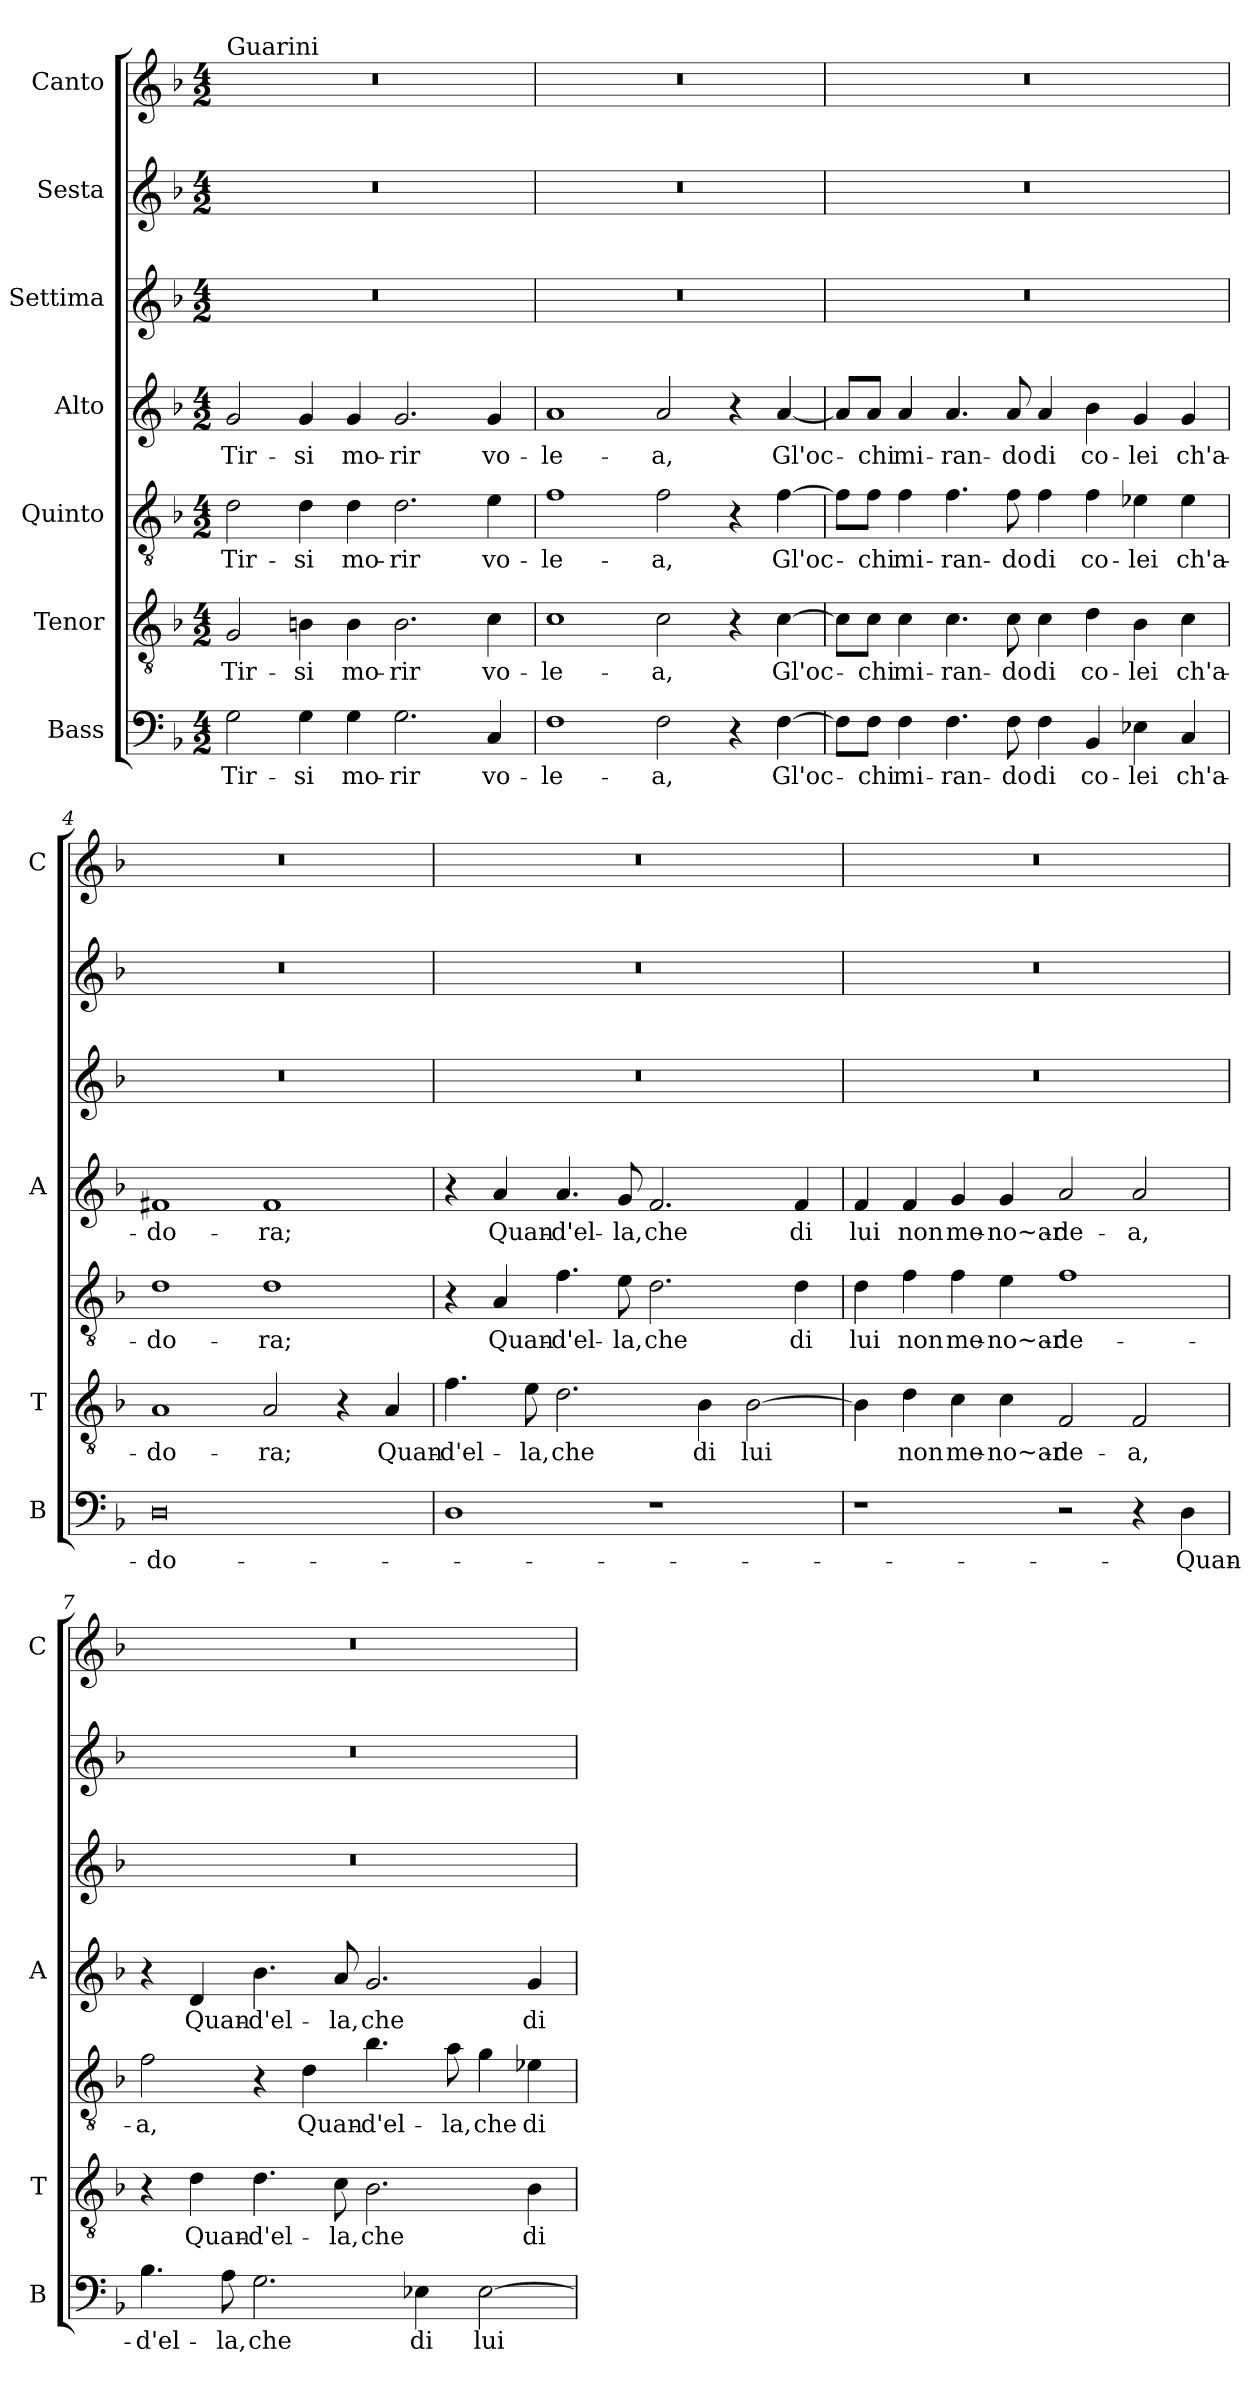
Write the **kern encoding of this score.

**kern	**text	**kern	**text	**kern	**text	**kern	**text	**kern	**kern	**kern
*part7	*part7	*part6	*part6	*part5	*part5	*part4	*part4	*part3	*part2	*part1
*staff7	*staff7	*staff6	*staff6	*staff5	*staff5	*staff4	*staff4	*staff3	*staff2	*staff1
*I"Bass	*	*I"Tenor	*	*I"Quinto	*	*I"Alto	*	*I"Settima	*I"Sesta	*I"Canto
*I'B	*	*I'T	*	*	*	*I'A	*	*	*	*I'C
*clefF4	*	*clefGv2	*	*clefGv2	*	*clefG2	*	*clefG2	*clefG2	*clefG2
*k[b-]	*	*k[b-]	*	*k[b-]	*	*k[b-]	*	*k[b-]	*k[b-]	*k[b-]
*F:	*	*F:	*	*F:	*	*F:	*	*F:	*F:	*F:
*M4/2	*	*M4/2	*	*M4/2	*	*M4/2	*	*M4/2	*M4/2	*M4/2
=1	=1	=1	=1	=1	=1	=1	=1	=1	=1	=1
!	!	!	!	!	!	!	!	!	!	!LO:TX:a:t=Guarini
2G\	Tir-	2G/	Tir-	2d\	Tir-	2g/	Tir-	0r	0r	0r
4G\	-si	4Bn\	-si	4d\	-si	4g/	-si	.	.	.
4G\	mo-	4B\	mo-	4d\	mo-	4g/	mo-	.	.	.
2.G\	-rir	2.B\	-rir	2.d\	-rir	2.g/	-rir	.	.	.
4C/	vo-	4c\	vo-	4e\	vo-	4g/	vo-	.	.	.
=2	=2	=2	=2	=2	=2	=2	=2	=2	=2	=2
1F	-le-	1c	-le-	1f	-le-	1a	-le-	0r	0r	0r
2F\	-a,	2c\	-a,	2f\	-a,	2a/	-a,	.	.	.
4r	.	4r	.	4r	.	4r	.	.	.	.
[4F\	Gl'oc-	[4c\	Gl'oc-	[4f\	Gl'oc-	[4a/	Gl'oc-	.	.	.
=3	=3	=3	=3	=3	=3	=3	=3	=3	=3	=3
8F\L]	.	8c\L]	.	8f\L]	.	8a/L]	.	0r	0r	0r
8F\J	-chi	8c\J	-chi	8f\J	-chi	8a/J	-chi	.	.	.
4F\	mi-	4c\	mi-	4f\	mi-	4a/	mi-	.	.	.
4.F\	-ran-	4.c\	-ran-	4.f\	-ran-	4.a/	-ran-	.	.	.
8F\	-do	8c\	-do	8f\	-do	8a/	-do	.	.	.
4F\	di	4c\	di	4f\	di	4a/	di	.	.	.
4BB-/	co-	4d\	co-	4f\	co-	4b-\	co-	.	.	.
4E-X\	-lei	4B-\	-lei	4e-X\	-lei	4g/	-lei	.	.	.
4C/	ch'a-	4c\	ch'a-	4e-\	ch'a-	4g/	ch'a-	.	.	.
!!LO:LB:g=z
=4	=4	=4	=4	=4	=4	=4	=4	=4	=4	=4
0D	-do-	1A	-do-	1d	-do-	1f#X	-do-	0r	0r	0r
.	.	2A/	-ra;	1d	-ra;	1f#	-ra;	.	.	.
.	.	4r	.	.	.	.	.	.	.	.
.	.	4A/	Quan-	.	.	.	.	.	.	.
=5	=5	=5	=5	=5	=5	=5	=5	=5	=5	=5
1D	.	4.f\	-d'el-	4r	.	4r	.	0r	0r	0r
.	.	.	.	4A/	Quan-	4a/	Quan-	.	.	.
.	.	8e\	-la,	.	.	.	.	.	.	.
.	.	2.d\	che	4.f\	-d'el-	4.a/	-d'el-	.	.	.
.	.	.	.	8e\	-la,	8g/	-la,	.	.	.
1r	.	.	.	2.d\	che	2.f/	che	.	.	.
.	.	4B-\	di	.	.	.	.	.	.	.
.	.	[2B-\	lui	.	.	.	.	.	.	.
.	.	.	.	4d\	di	4f/	di	.	.	.
=6	=6	=6	=6	=6	=6	=6	=6	=6	=6	=6
1r	.	4B-\]	.	4d\	lui	4f/	lui	0r	0r	0r
.	.	4d\	non	4f\	non	4f/	non	.	.	.
.	.	4c\	me-	4f\	me-	4g/	me-	.	.	.
.	.	4c\	-no~ar-	4e\	-no~ar-	4g/	-no~ar-	.	.	.
2r	.	2F/	-de-	1f	-de-	2a/	-de-	.	.	.
4r	.	2F/	-a,	.	.	2a/	-a,	.	.	.
4D\	-Quan-	.	.	.	.	.	.	.	.	.
!!LO:PB:g=z
=7	=7	=7	=7	=7	=7	=7	=7	=7	=7	=7
4.B-\	-d'el-	4r	.	2f\	-a,	4r	.	0r	0r	0r
.	.	4d\	Quan-	.	.	4d/	Quan-	.	.	.
8A\	-la,	.	.	.	.	.	.	.	.	.
2.G\	che	4.d\	-d'el-	4r	.	4.b-\	-d'el-	.	.	.
.	.	.	.	4d\	Quan-	.	.	.	.	.
.	.	8c\	-la,	.	.	8a/	-la,	.	.	.
.	.	2.B-\	che	4.b-\	-d'el-	2.g/	che	.	.	.
4E-X\	di	.	.	.	.	.	.	.	.	.
.	.	.	.	8a\	-la,	.	.	.	.	.
[2E-\	lui	.	.	4g\	che	.	.	.	.	.
.	.	4B-\	di	4e-X\	di	4g/	di	.	.	.
=	=	=	=	=	=	=	=	=	=	=
*-	*-	*-	*-	*-	*-	*-	*-	*-	*-	*-
